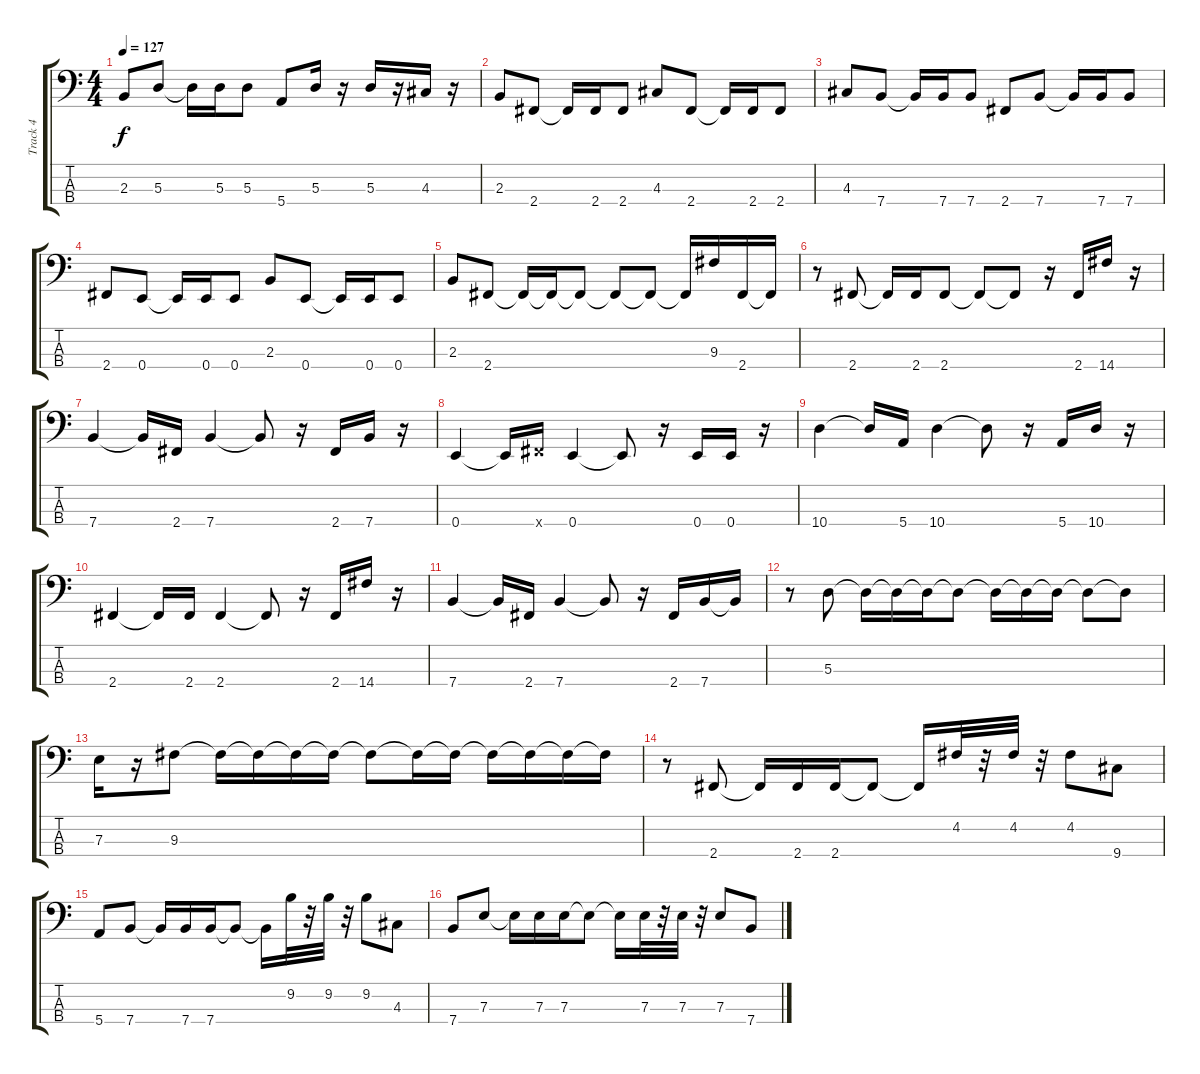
\track ("Track 4" "Track 4") {instrument electricbassfinger}
\staff {score tabs}
\tuning (G2 D2 A1 E1) {hide}
\ts (4 4)
\tempo 127
\clef f4
\ks c
2.3.8{dy f} 5.3.8 5.3{t}.16 5.3.16 5.3.8 5.4.8 5.3.16 r.16 5.3.16 r.16 4.3.16 r.16 |
2.3.8 2.4.8 2.4{t}.16 2.4.16 2.4.8 4.3.8 2.4.8 2.4{t}.16 2.4.16 2.4.8 |
4.3.8 7.4.8 7.4{t}.16 7.4.16 7.4.8 2.4.8 7.4.8 7.4{t}.16 7.4.16 7.4.8 |
2.4.8 0.4.8 0.4{t}.16 0.4.16 0.4.8 2.3.8 0.4.8 0.4{t}.16 0.4.16 0.4.8 |
2.3.8 2.4.8 2.4{t}.16 2.4{t}.16 2.4{t}.8 2.4{t}.8 2.4{t}.8 2.4{t}.16 9.3.16 2.4.16 2.4{t}.16 |
r.8 2.4.8 2.4{t}.16 2.4.16 2.4.8 2.4{t}.8 2.4{t}.8 r.16 2.4.16 14.4.16 r.16 |
7.4.4 7.4{t}.16 2.4.16 7.4.4 7.4{t}.8 r.16 2.4.16 7.4.16 r.16 |
0.4.4 0.4{t}.16 2.4{x}.16 0.4.4 0.4{t}.8 r.16 0.4.16 0.4.16 r.16 |
10.4.4 10.4{t}.16 5.4.16 10.4.4 10.4{t}.8 r.16 5.4.16 10.4.16 r.16 |
2.4.4 2.4{t}.16 2.4.16 2.4.4 2.4{t}.8 r.16 2.4.16 14.4.16 r.16 |
7.4.4 7.4{t}.16 2.4.16 7.4.4 7.4{t}.8 r.16 2.4.16 7.4.16 7.4{t}.16 |
r.8 5.3.8 5.3{t}.16 5.3{t}.16 5.3{t}.16 5.3{t}.8 5.3{t}.16 5.3{t}.16 5.3{t}.16 5.3{t}.8 5.3{t}.8 |
7.3.16 r.16 9.3.8 9.3{t}.16 9.3{t}.16 9.3{t}.16 9.3{t}.16 9.3{t}.8 9.3{t}.16 9.3{t}.16 9.3{t}.16 9.3{t}.16 9.3{t}.16 9.3{t}.16 |
r.8 2.4.8 2.4{t}.16 2.4.16 2.4.16 2.4{t}.8 2.4{t}.16 4.2.32 r.32 4.2.32 r.32 4.2.8 9.4.8 |
5.4.8 7.4.8 7.4{t}.16 7.4.16 7.4.16 7.4{t}.8 7.4{t}.16 9.2.32 r.32 9.2.32 r.32 9.2.8 4.3.8 |
7.4.8 7.3.8 7.3{t}.16 7.3.16 7.3.16 7.3{t}.8 7.3{t}.16 7.3.32 r.32 7.3.32 r.32 7.3.8 7.4.8
